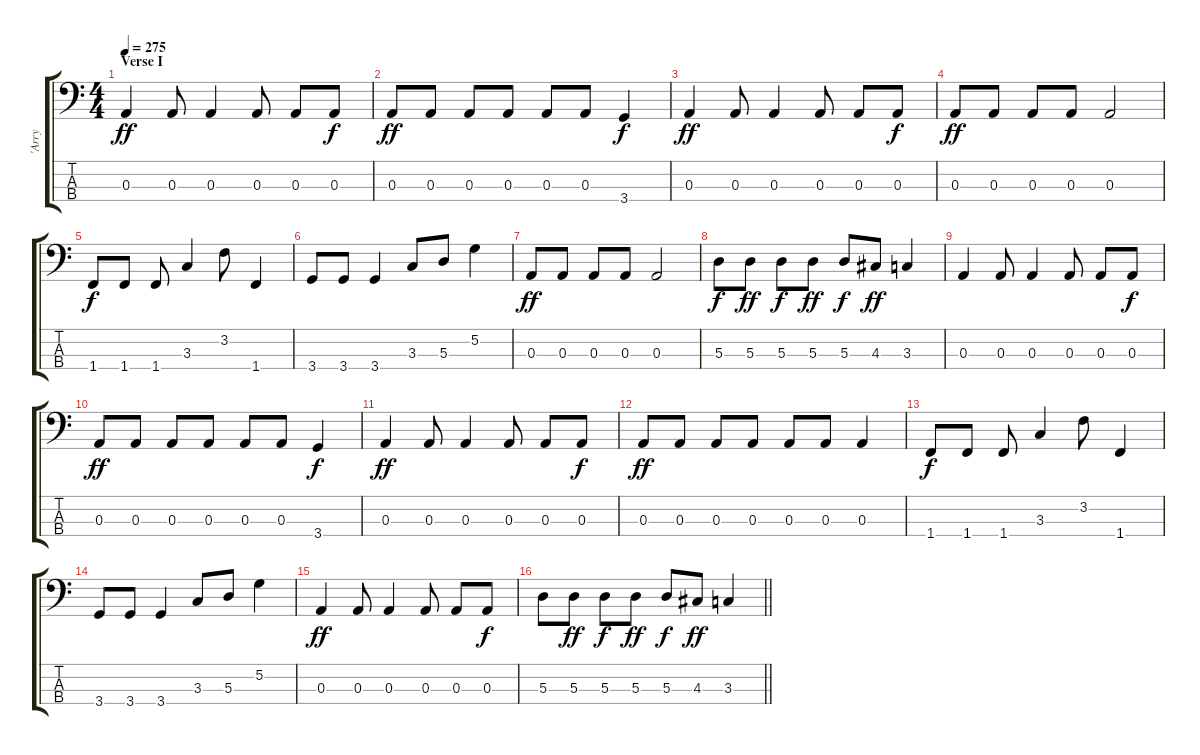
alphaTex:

\track ("'Arry" "'Arry") {instrument electricbassfinger}
\staff {score tabs}
\tuning (G2 D2 A1 E1) {hide}
\ts (4 4)
\section ("" "Verse I")
\tempo 275
\clef f4
\ks c
0.3.4{dy ff} 0.3.8 0.3.4 0.3.8 0.3.8 0.3.8{dy f} |
0.3.8{dy ff} 0.3.8 0.3.8 0.3.8 0.3.8 0.3.8 3.4.4{dy f} |
0.3.4{dy ff} 0.3.8 0.3.4 0.3.8 0.3.8 0.3.8{dy f} |
0.3.8{dy ff} 0.3.8 0.3.8 0.3.8 0.3.2 |
1.4.8{dy f} 1.4.8 1.4.8 3.3.4 3.2.8 1.4.4 |
3.4.8 3.4.8 3.4.4 3.3.8 5.3.8 5.2.4 |
0.3.8{dy ff} 0.3.8 0.3.8 0.3.8 0.3.2 |
5.3.8{dy f} 5.3.8{dy ff} 5.3.8{dy f} 5.3.8{dy ff} 5.3.8{dy f} 4.3.8{dy ff} 3.3.4 |
0.3.4 0.3.8 0.3.4 0.3.8 0.3.8 0.3.8{dy f} |
0.3.8{dy ff} 0.3.8 0.3.8 0.3.8 0.3.8 0.3.8 3.4.4{dy f} |
0.3.4{dy ff} 0.3.8 0.3.4 0.3.8 0.3.8 0.3.8{dy f} |
0.3.8{dy ff} 0.3.8 0.3.8 0.3.8 0.3.8 0.3.8 0.3.4 |
1.4.8{dy f} 1.4.8 1.4.8 3.3.4 3.2.8 1.4.4 |
3.4.8 3.4.8 3.4.4 3.3.8 5.3.8 5.2.4 |
0.3.4{dy ff} 0.3.8 0.3.4 0.3.8 0.3.8 0.3.8{dy f} |
\barLineRight lightlight
5.3.8 5.3.8{dy ff} 5.3.8{dy f} 5.3.8{dy ff} 5.3.8{dy f} 4.3.8{dy ff} 3.3.4
